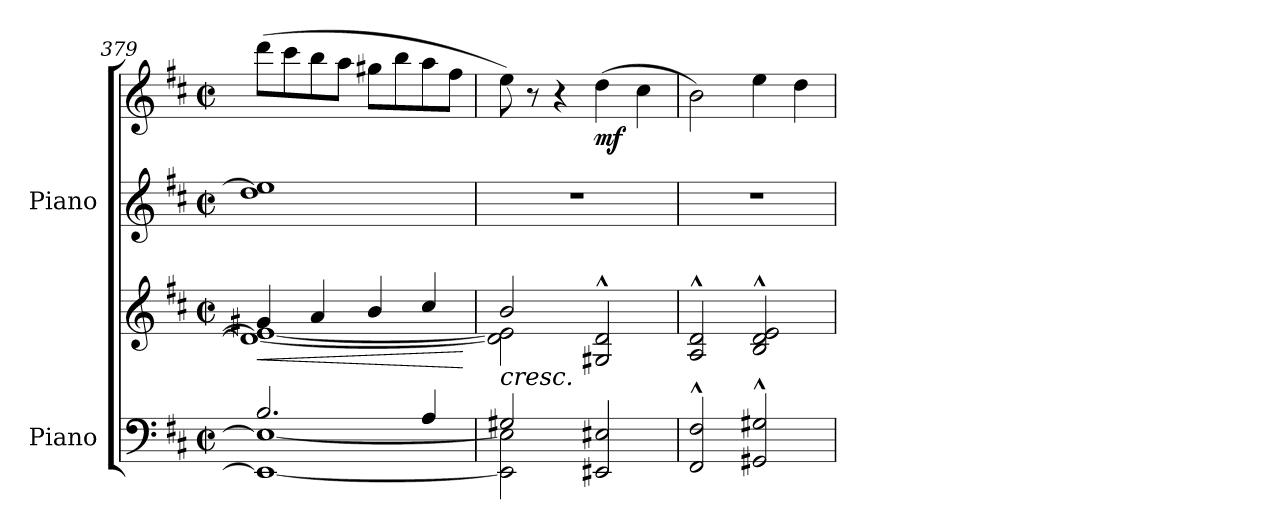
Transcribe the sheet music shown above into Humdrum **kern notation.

**kern	**kern	**dynam	**kern	**kern	**dynam
*part2	*part2	*part2	*part1	*part1	*part1
*staff4	*staff3	*staff3/4	*staff2	*staff1	*staff1/2
*I"Piano	*	*	*I"Piano	*	*
*I'Pno.	*	*	*I'Pno.	*	*
*clefF4	*clefG2	*	*clefG2	*clefG2	*
*k[f#c#]	*k[f#c#]	*	*k[f#c#]	*k[f#c#]	*
*M2/2	*M2/2	*	*M2/2	*M2/2	*
*met(c|)	*met(c|)	*	*met(c|)	*met(c|)	*
=379	=379	=379	=379	=379	=379
*^	*	*	*	*	*
!	!	!	!LO:HP:b	!	!	!
*	*	*^	*	*	*	*
2.B/	1EE_ 1E_	4g#X/	1d_ 1e_	<	1dd 1ee]	(>8ddd\L	.
.	.	.	.	.	.	8ccc#\	.
.	.	4a/	.	.	.	8bb\	.
.	.	.	.	.	.	8aa\J	.
.	.	4b/	.	.	.	8gg#X\L	.
.	.	.	.	.	.	8bb\	.
4A/	.	4cc#/	.	.	.	8aa\	.
.	.	.	.	.	.	8ff#\J	.
*v	*v	*	*	*	*	*	*
*	*v	*v	*	*	*	*
.	.	[	.	.	.
=380	=380	=380	=380	=380	=380
*^	*^	*	*	*	*
!	!	!LO:TX:b:i:t=cresc.	!	!	!	!	!
2G#X/	2EE\] 2E\]	2b/	2d\] 2e\]	.	1r	8ee\)	.
.	.	.	.	.	.	8r	.
.	.	.	.	.	.	4r	.
*	*	*	*	*	*	*MM196	*
!	!	!	!	!	!	!	!LO:DY:b
2EE#X/ 2E#X/	2ryy	2G#X/^^ 2d/^^	2ryy	.	.	(>4dd\	mf
.	.	.	.	.	.	4cc#\	.
*v	*v	*	*	*	*	*	*
*	*v	*v	*	*	*	*
=381	=381	=381	=381	=381	=381
2FF#/^^ 2F#/^^	2A/^^ 2d/^^	.	1r	2b\)	.
2GG#X/^^ 2G#X/^^	2B/^^ 2d/^^ 2e/^^	.	.	4ee\	.
.	.	.	.	4dd\	.
=	=	=	=	=	=
*-	*-	*-	*-	*-	*-
